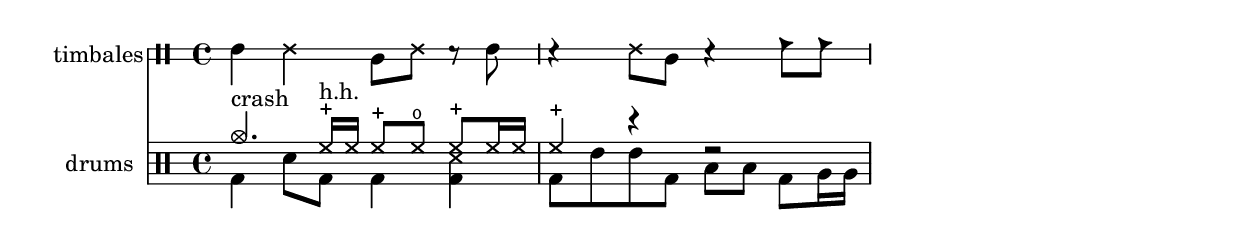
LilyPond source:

%% DO NOT EDIT this file manually; it is automatically
%% generated from LSR http://lsr.dsi.unimi.it
%% Make any changes in LSR itself, or in Documentation/snippets/new/ ,
%% and then run scripts/auxiliar/makelsr.py
%%
%% This file is in the public domain.
\version "2.15.7"

\header {
  lsrtags = "rhythms, percussion"

%% Translation of GIT committish: 8b93de6ce951b7b14bc7818f31019524295b990f
  texidoces = "
Mediante la utilización de las potentes herramientas preconfiguradas
como la función @code{\\drummode} y el contexto @code{DrumStaff}, la
introducción de partes para percusión es muy fácil: las percusiones se
sitúan en sus propias posiciones de pentagrama (con una clave
especial) y tienen las cabezas correspondientes al instrumento.  Es
posible añadir un símbolo adicional a la percusión o reducir el número
de líneas.

"
  doctitlees = "Escritura de partes de percusión"


%% Translation of GIT committish: 9a65042d49324f2e3dff18c4b0858def81232eea
  texidocfr = "
Grâce à la puissance des outils préconfigurés tels que la fonction
@code{\\drummode} et le contexte @code{DrumStaff}, la saisie de
parties pour percussions est extrêmement simplifiée : chaque composant
d'une batterie trouve sa place sur une portée dédiée (avec une clef
spécifique) et les têtes de note sont spécifiques à chaque élément.
Il est également possible d'affecter un symbole particulier à chaque
élément, tout comme de restreindre le nombre de lignes de la portée.

"

  doctitlefr = "Ajout de parties de batterie"


  texidoc = "
Using the powerful pre-configured tools such as the @code{\\drummode}
function and the @code{DrumStaff} context, inputting drum parts is
quite easy: drums are placed at their own staff positions (with a
special clef symbol) and have note heads according to the drum.
Attaching an extra symbol to the drum or restricting the number of
lines is possible.

"
  doctitle = "Adding drum parts"
} % begin verbatim

drh = \drummode { cymc4.^"crash" hhc16^"h.h." hh hhc8 hho hhc8 hh16 hh hhc4 r4 r2 }
drl = \drummode { bd4 sn8 bd bd4 << bd ss >>  bd8 tommh tommh bd toml toml bd tomfh16 tomfh }
timb = \drummode { timh4 ssh timl8 ssh r timh r4 ssh8 timl r4 cb8 cb }

\score {
  <<
    \new DrumStaff \with {
      drumStyleTable = #timbales-style
      \override StaffSymbol #'line-count = #2
      \override BarLine #'bar-extent = #'(-1 . 1)
    } <<
      \set Staff.instrumentName = #"timbales"
      \timb
    >>
    \new DrumStaff <<
      \set Staff.instrumentName = #"drums"
      \new DrumVoice { \stemUp \drh }
      \new DrumVoice { \stemDown \drl }
    >>
  >>
  \layout { }
  \midi {
    \context {
      \Score
      tempoWholesPerMinute = #(ly:make-moment 120 4)
    }
  }
}

